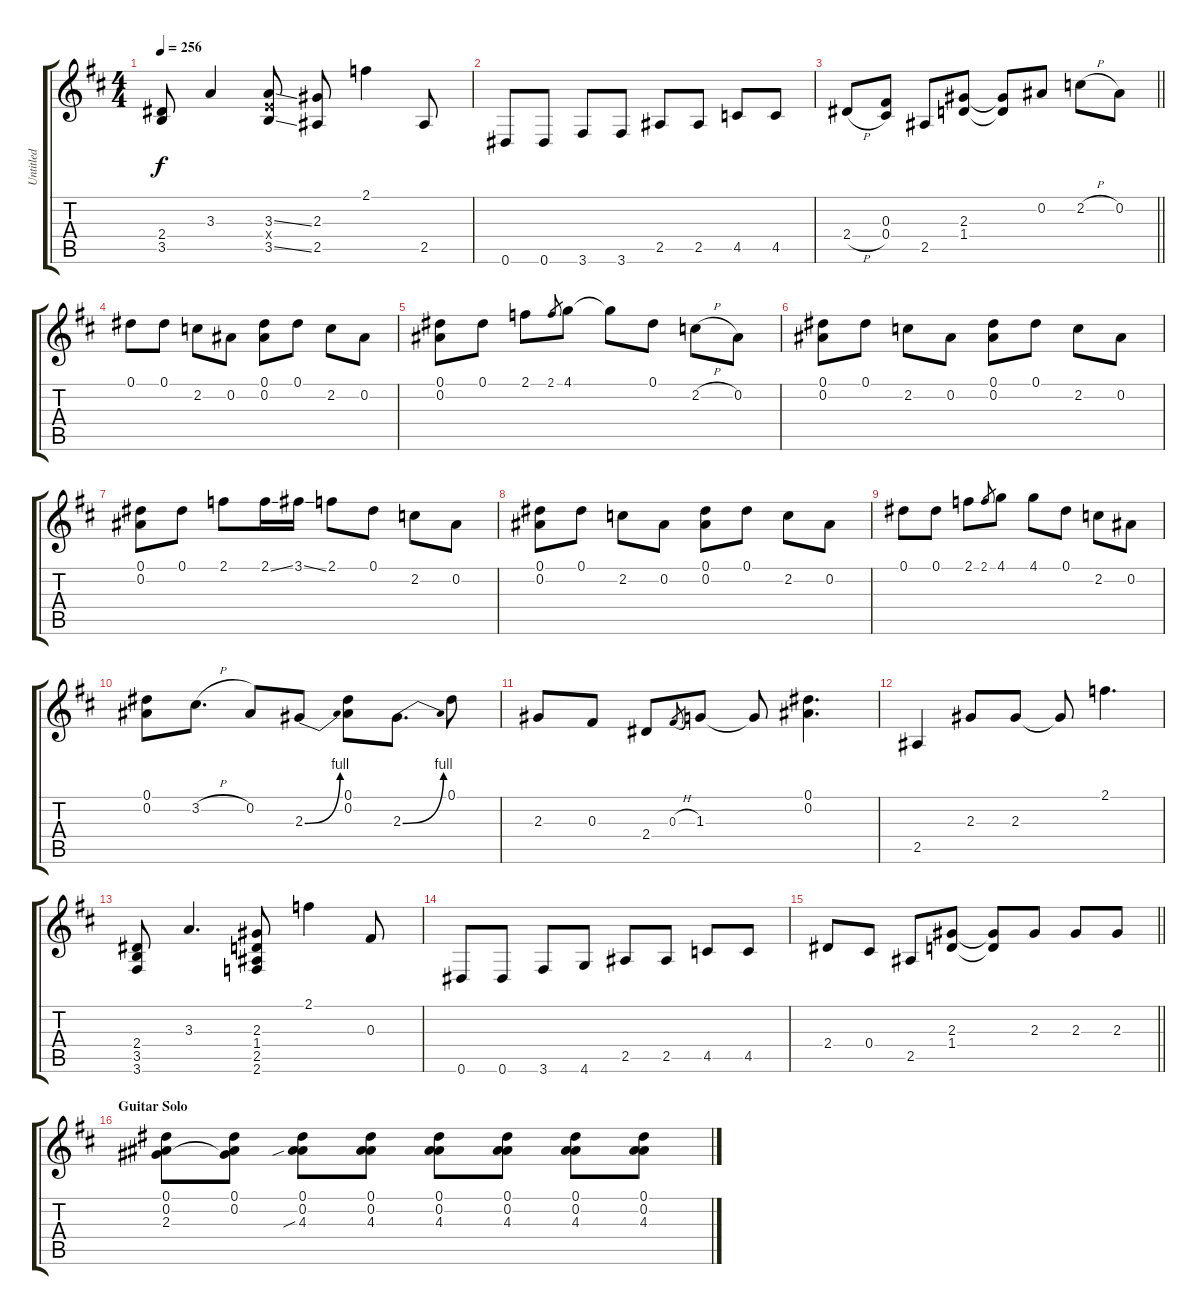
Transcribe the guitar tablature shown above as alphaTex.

\track ("Untitled" "Untitled") {instrument distortionguitar}
\staff {score tabs}
\tuning (Eb4 Bb3 Gb3 Db3 Ab2 Eb2) {hide}
\ts (4 4)
\tempo 256
\clef g2
\ks d
(2.4 3.5).8{dy f} 3.3.4 (3.3{ss} 3.4{x} 3.5{ss}).8 (2.3 2.5).8 2.1.4 2.5.8 |
0.6.8 0.6.8 3.6.8 3.6.8 2.5.8 2.5.8 4.5.8 4.5.8 |
\barLineRight lightlight
2.4{h}.8 (0.3 0.4).8 2.5.8 (2.3 1.4).8 (2.3{t} 1.4{t}).8 0.2.8 2.2{h}.8 0.2.8 |
0.1.8 0.1.8 2.2.8 0.2.8 (0.1 0.2).8 0.1.8 2.2.8 0.2.8 |
(0.1 0.2).8 0.1.8 2.1.8 2.1.8{gr} 4.1.8 4.1{t}.8 0.1.8 2.2{h}.8 0.2.8 |
(0.1 0.2).8 0.1.8 2.2.8 0.2.8 (0.1 0.2).8 0.1.8 2.2.8 0.2.8 |
(0.1 0.2).8 0.1.8 2.1.8 2.1{ss}.16 3.1{ss}.16 2.1.8 0.1.8 2.2.8 0.2.8 |
(0.1 0.2).8 0.1.8 2.2.8 0.2.8 (0.1 0.2).8 0.1.8 2.2.8 0.2.8 |
0.1.8 0.1.8 2.1.8 2.1.8{gr} 4.1.8 4.1.8 0.1.8 2.2.8 0.2.8 |
(0.1 0.2).8 3.2{h}.8{d} 0.2.8 2.3{be (bend 0 0 60 4)}.8 (0.1 0.2).8 2.3{be (bend 0 0 60 4)}.8{d} 0.1.8 |
2.3.8 0.3.8 2.4.8 0.3{h}.8{gr} 1.3.8 1.3{t}.8 (0.1 0.2).4{d} |
2.5.4 2.3.8 2.3.8 2.3{t}.8 2.1.4{d} |
(2.4 3.5 3.6).8 3.3.4{d} (2.3 1.4 2.5 2.6).8 2.1.4 0.3.8 |
0.6.8 0.6.8 3.6.8 4.6.8 2.5.8 2.5.8 4.5.8 4.5.8 |
\barLineRight lightlight
2.4.8 0.4.8 2.5.8 (2.3 1.4).8 (2.3{t} 1.4{t}).8 2.3.8 2.3.8 2.3.8 |
\section ("" "Guitar Solo")
(0.1 0.2 2.3).8 (0.1 0.2 2.3{t}).8 (0.1 0.2 4.3{sib}).8 (0.1 0.2 4.3).8 (0.1 0.2 4.3).8 (0.1 0.2 4.3).8 (0.1 0.2 4.3).8 (0.1 0.2 4.3).8
